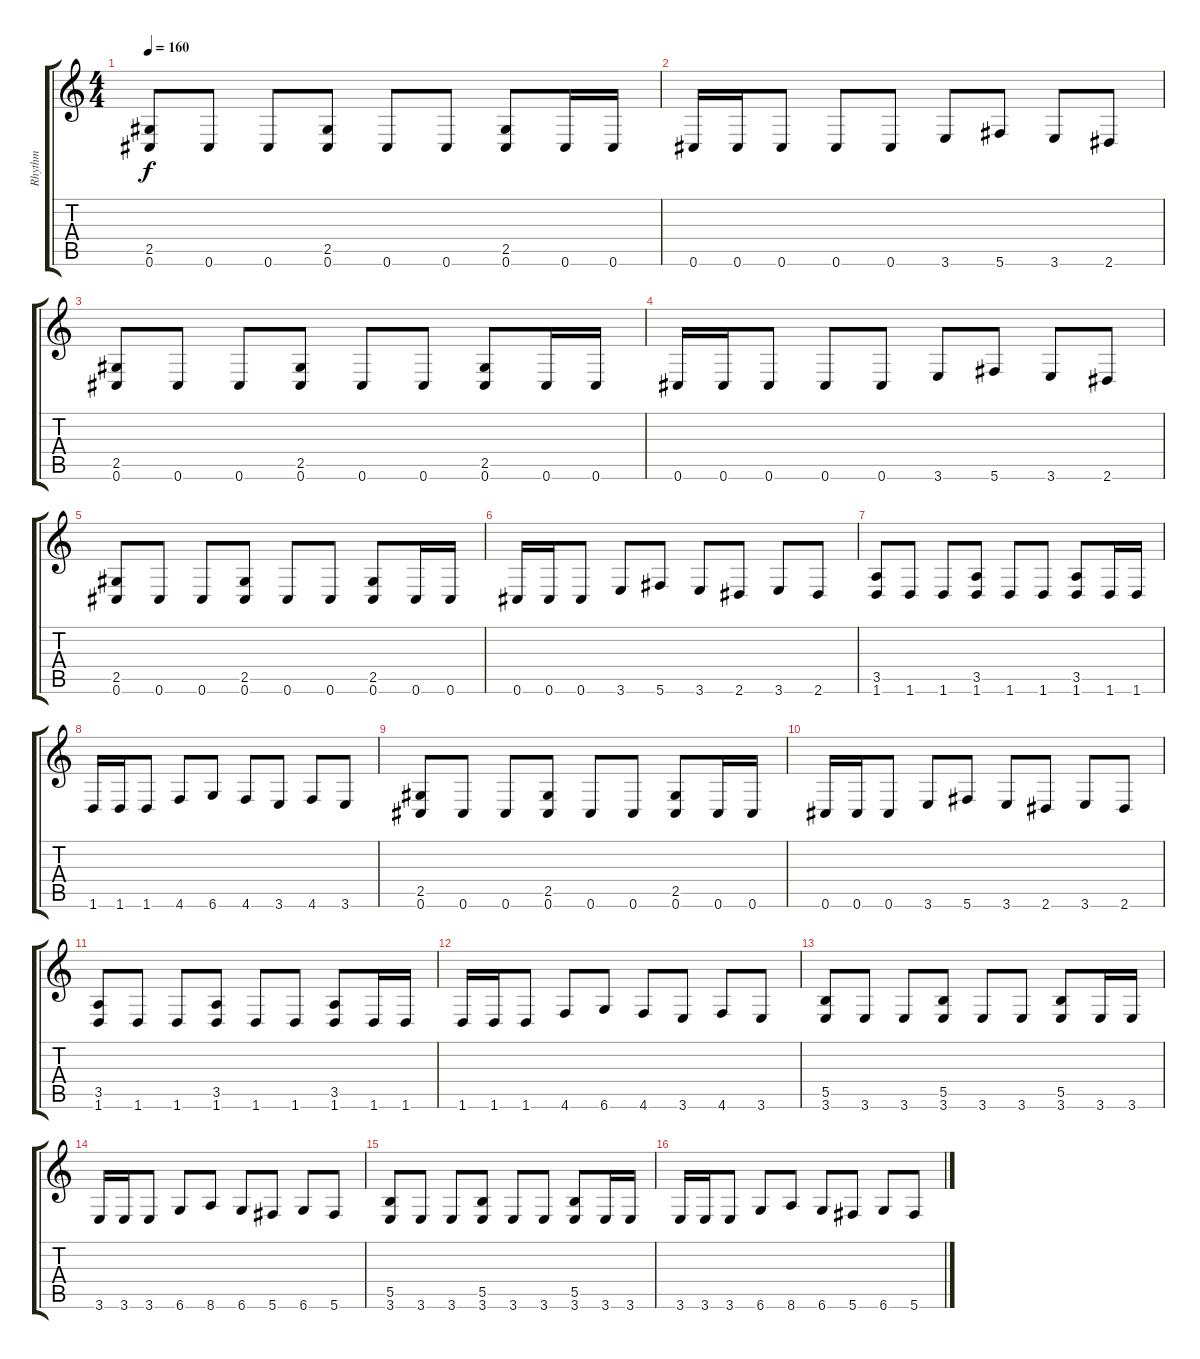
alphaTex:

\track ("Rhythm" "Rhythm") {instrument distortionguitar}
\staff {score tabs}
\tuning (Db4 Ab3 E3 B2 Gb2 Db2) {hide}
\ts (4 4)
\tempo 160
\clef g2
\ks c
(2.5 0.6).8{dy f} 0.6.8 0.6.8 (2.5 0.6).8 0.6.8 0.6.8 (2.5 0.6).8 0.6.16 0.6.16 |
0.6.16 0.6.16 0.6.8 0.6.8 0.6.8 3.6.8 5.6.8 3.6.8 2.6.8 |
(2.5 0.6).8 0.6.8 0.6.8 (2.5 0.6).8 0.6.8 0.6.8 (2.5 0.6).8 0.6.16 0.6.16 |
0.6.16 0.6.16 0.6.8 0.6.8 0.6.8 3.6.8 5.6.8 3.6.8 2.6.8 |
(2.5 0.6).8 0.6.8 0.6.8 (2.5 0.6).8 0.6.8 0.6.8 (2.5 0.6).8 0.6.16 0.6.16 |
0.6.16 0.6.16 0.6.8 3.6.8 5.6.8 3.6.8 2.6.8 3.6.8 2.6.8 |
(3.5 1.6).8 1.6.8 1.6.8 (3.5 1.6).8 1.6.8 1.6.8 (3.5 1.6).8 1.6.16 1.6.16 |
1.6.16 1.6.16 1.6.8 4.6.8 6.6.8 4.6.8 3.6.8 4.6.8 3.6.8 |
(2.5 0.6).8 0.6.8 0.6.8 (2.5 0.6).8 0.6.8 0.6.8 (2.5 0.6).8 0.6.16 0.6.16 |
0.6.16 0.6.16 0.6.8 3.6.8 5.6.8 3.6.8 2.6.8 3.6.8 2.6.8 |
(3.5 1.6).8 1.6.8 1.6.8 (3.5 1.6).8 1.6.8 1.6.8 (3.5 1.6).8 1.6.16 1.6.16 |
1.6.16 1.6.16 1.6.8 4.6.8 6.6.8 4.6.8 3.6.8 4.6.8 3.6.8 |
(5.5 3.6).8 3.6.8 3.6.8 (5.5 3.6).8 3.6.8 3.6.8 (5.5 3.6).8 3.6.16 3.6.16 |
3.6.16 3.6.16 3.6.8 6.6.8 8.6.8 6.6.8 5.6.8 6.6.8 5.6.8 |
(5.5 3.6).8 3.6.8 3.6.8 (5.5 3.6).8 3.6.8 3.6.8 (5.5 3.6).8 3.6.16 3.6.16 |
3.6.16 3.6.16 3.6.8 6.6.8 8.6.8 6.6.8 5.6.8 6.6.8 5.6.8
